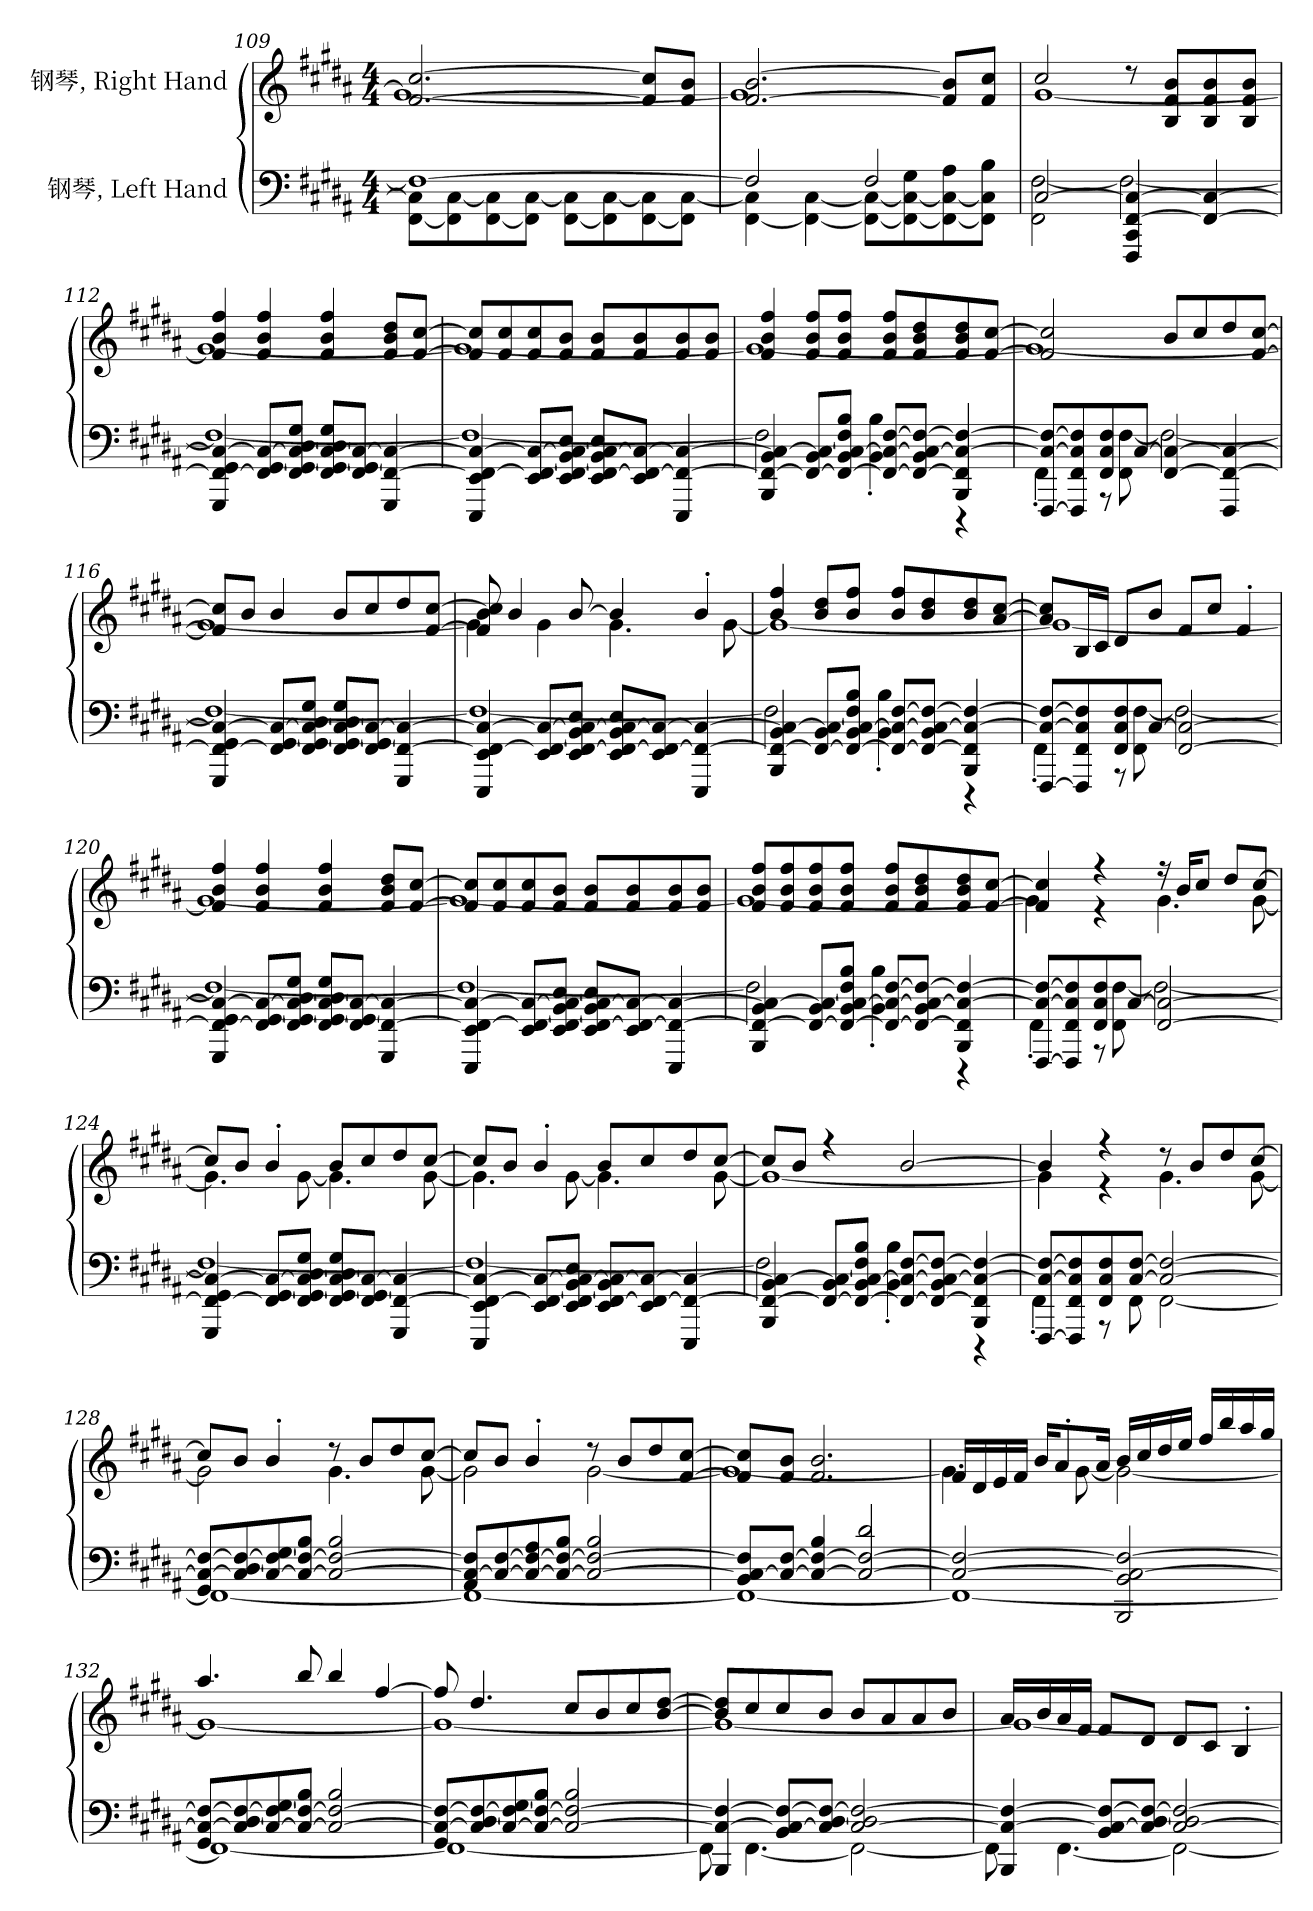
**kern	**kern
*part2	*part1
*staff2	*staff1
*I"钢琴, Left Hand	*I"钢琴, Right Hand
*clefF4	*clefG2
*k[f#c#g#d#a#]	*k[f#c#g#d#a#]
*M4/4	*M4/4
=109	=109
*^	*^
1F#_	[8FF#\ 8C#\]L	[2.f#/ [2.cc#/	1g#_
.	8FF#\] [8C#\	.	.
.	[8FF#\ 8C#\]	.	.
.	8FF#\] [8C#\J	.	.
.	[8FF#\ 8C#\]L	.	.
.	8FF#\] [8C#\	.	.
.	[8FF#\ 8C#\]	8f#/] 8cc#/]L	.
.	8FF#\] [8C#\J	8f#/ 8b/J	.
!!LO:LB:g=z	!!
=110	=110	=110	=110
2F#/]	[4FF#\ 4C#\]	[2.f#/ [2.b/	1g#]
.	4FF#\_ [4C#\	.	.
2F#/	8FF#\_ 8C#\_L	.	.
.	8FF#\_ 8C#\_ 8G#\	.	.
.	8FF#\_ 8C#\_ 8A#\	8f#/] 8b/]L	.
.	8FF#\] 8C#\] 8B\J	8f#/ 8cc#/J	.
=111	=111	=111	=111
[2C#/	2FF#\ [2F#\	2cc#/	[1g#
4FFF#/ 4CC#/ [4FF#/ 4C#/_	2F#\_	8r	.
.	.	8B/ 8f#/ 8b/L	.
4FF#/_ 4C#/_	.	8B/ 8f#/ 8b/	.
.	.	8B/ 8f#/ 8b/J	.
=112	=112	=112	=112
4GGG#/ 4FF#/_ 4GG#/ 4C#/_	1F#_	4f#/ 4b/ 4ff#/	1g#_
8FF#/_ 8GG#/ 8C#/_L	.	4f#/ 4b/ 4ff#/	.
8FF#/_ 8GG#/ 8C#/_ 8D#/ 8G#/J	.	.	.
8FF#/_ 8GG#/ 8C#/_ 8D#/ 8G#/L	.	4f#/ 4b/ 4ff#/	.
8FF#/_ 8GG#/ 8C#/_J	.	.	.
4GGG#/ 4FF#/_ 4C#/_	.	8f#/ 8b/ 8dd#/L	.
.	.	[8f#/ [8cc#/J	.
!!LO:LB:g=z	!!
=113	=113	=113	=113
4EEE/ 4EE/ 4FF#/_ 4C#/_	1F#_	8f#/] 8cc#/]L	1g#_
.	.	8f#/ 8cc#/	.
8EE/ 8FF#/_ 8C#/_L	.	8f#/ 8cc#/	.
8EE/ 8FF#/_ 8BB/ 8C#/_ 8E/J	.	8f#/ 8b/J	.
8EE/ 8FF#/_ 8BB/ 8C#/_ 8E/L	.	8f#/ 8b/L	.
8EE/ 8FF#/_ 8C#/_J	.	8f#/ 8b/	.
4EEE/ 4FF#/_ 4C#/_	.	8f#/ 8b/	.
.	.	8f#/ 8b/J	.
=114	=114	=114	=114
4BBB/ 4FF#/_ 4BB/ 4C#/_	2F#\]	4f#/ 4b/ 4ff#/	1g#_
8FF#/_ 8BB/ 8C#/_L	.	8f#/ 8b/ 8ff#/L	.
8FF#/_ 8BB/ 8C#/_ 8F#/ 8B/J	.	8f#/ 8b/ 8ff#/J	.
8FF#/_ 8C#/_ [8F#/L	4BB\' 4B\'	8f#/ 8b/ 8ff#/L	.
8FF#/_ 8BB/ 8C#/_ 8F#/_J	.	8f#/ 8b/ 8dd#/	.
4BBB/ 4FF#/] 4C#/_ 4F#/_	4r	8f#/ 8b/ 8dd#/	.
.	.	[8f#/ [8cc#/J	.
=115	=115	=115	=115
[8FFF#/ 8C#/_ 8F#/_L	4FF#'\	2f#/] 2cc#/]	1g#_
8FFF#/] 8FF#/ 8C#/] 8F#/]	.	.	.
8FF#/ 8C#/ 8F#/	8r	.	.
[8C#/J	8FF#\ [8F#\	.	.
[4FF#/ 4C#/_	2F#\_	8b/L	.
.	.	8cc#/	.
4FFF#/ 4FF#/_ 4C#/_	.	8dd#/	.
.	.	[8f#/ [8cc#/J	.
!!LO:LB:g=z	!!
=116	=116	=116	=116
4GGG#/ 4FF#/_ 4GG#/ 4C#/_	1F#_	8f#/] 8cc#/]L	1g#_
.	.	8b/J	.
8FF#/_ 8GG#/ 8C#/_L	.	4b/	.
8FF#/_ 8GG#/ 8C#/_ 8D#/ 8G#/J	.	.	.
8FF#/_ 8GG#/ 8C#/_ 8D#/ 8G#/L	.	8b/L	.
8FF#/_ 8GG#/ 8C#/_J	.	8cc#/	.
4GGG#/ 4FF#/_ 4C#/_	.	8dd#/	.
.	.	[8f#/ [8cc#/J	.
=117	=117	=117	=117
4EEE/ 4EE/ 4FF#/_ 4C#/_	1F#_	8f#/] 8b/ 8cc#/]	4g#\]
.	.	4b/	.
8EE/ 8FF#/_ 8C#/_L	.	.	4g#\
8EE/ 8FF#/_ 8BB/ 8C#/_ 8E/J	.	[8b/	.
8EE/ 8FF#/_ 8BB/ 8C#/_ 8E/L	.	4b/]	4.g#\
8EE/ 8FF#/_ 8C#/_J	.	.	.
4EEE/ 4FF#/_ 4C#/_	.	4b'/	.
.	.	.	[8g#\
=118	=118	=118	=118
4BBB/ 4FF#/_ 4BB/ 4C#/_	2F#\]	4b/ 4ff#/	1g#_
8FF#/_ 8BB/ 8C#/_L	.	8b/ 8dd#/L	.
8FF#/_ 8BB/ 8C#/_ 8F#/ 8B/J	.	8b/ 8ff#/J	.
8FF#/_ 8C#/_ [8F#/L	4BB\' 4B\'	8b/ 8ff#/L	.
8FF#/_ 8BB/ 8C#/_ 8F#/_J	.	8b/ 8dd#/	.
4BBB/ 4FF#/] 4C#/_ 4F#/_	4r	8b/ 8dd#/	.
.	.	[8a#/ [8cc#/J	.
!!LO:LB:g=z	!!
=119	=119	=119	=119
[8FFF#/ 8C#/_ 8F#/_L	4FF#'\	8a#/] 8cc#/]L	1g#_
8FFF#/] 8FF#/ 8C#/] 8F#/]	.	16B/L	.
.	.	16c#/JJ	.
8FF#/ 8C#/ 8F#/	8r	8d#/L	.
[8C#/J	8FF#\ [8F#\	8b/J	.
[2FF#/ 2C#/_	2F#\_	8f#/L	.
.	.	8cc#/J	.
.	.	4f#'/	.
=120	=120	=120	=120
4GGG#/ 4FF#/_ 4GG#/ 4C#/_	1F#_	4f#/ 4b/ 4ff#/	1g#_
8FF#/_ 8GG#/ 8C#/_L	.	4f#/ 4b/ 4ff#/	.
8FF#/_ 8GG#/ 8C#/_ 8D#/ 8G#/J	.	.	.
8FF#/_ 8GG#/ 8C#/_ 8D#/ 8G#/L	.	4f#/ 4b/ 4ff#/	.
8FF#/_ 8GG#/ 8C#/_J	.	.	.
4GGG#/ 4FF#/_ 4C#/_	.	8f#/ 8b/ 8dd#/L	.
.	.	[8f#/ [8cc#/J	.
=121	=121	=121	=121
4EEE/ 4EE/ 4FF#/_ 4C#/_	1F#_	8f#/] 8cc#/]L	1g#_
.	.	8f#/ 8cc#/	.
8EE/ 8FF#/_ 8C#/_L	.	8f#/ 8cc#/	.
8EE/ 8FF#/_ 8BB/ 8C#/_ 8E/J	.	8f#/ 8b/J	.
8EE/ 8FF#/_ 8BB/ 8C#/_ 8E/L	.	8f#/ 8b/L	.
8EE/ 8FF#/_ 8C#/_J	.	8f#/ 8b/	.
4EEE/ 4FF#/_ 4C#/_	.	8f#/ 8b/	.
.	.	8f#/ 8b/J	.
!!LO:LB:g=z	!!
=122	=122	=122	=122
4BBB/ 4FF#/_ 4BB/ 4C#/_	2F#\]	8f#/ 8b/ 8ff#/L	1g#_
.	.	8f#/ 8b/ 8ff#/	.
8FF#/_ 8BB/ 8C#/_L	.	8f#/ 8b/ 8ff#/	.
8FF#/_ 8BB/ 8C#/_ 8F#/ 8B/J	.	8f#/ 8b/ 8ff#/J	.
8FF#/_ 8C#/_ [8F#/L	4BB\' 4B\'	8f#/ 8b/ 8ff#/L	.
8FF#/_ 8BB/ 8C#/_ 8F#/_J	.	8f#/ 8b/ 8dd#/	.
4BBB/ 4FF#/] 4C#/_ 4F#/_	4r	8f#/ 8b/ 8dd#/	.
.	.	[8f#/ [8cc#/J	.
=123	=123	=123	=123
[8FFF#/ 8C#/_ 8F#/_L	4FF#'\	4f#/] 4cc#/]	4g#\]
8FFF#/] 8FF#/ 8C#/] 8F#/]	.	.	.
8FF#/ 8C#/ 8F#/	8r	4r	4r
[8C#/J	8FF#\ [8F#\	.	.
[2FF#/ 2C#/_	2F#\_	16r	4.g#\
.	.	16b/KL	.
.	.	8cc#/J	.
.	.	8dd#/L	.
.	.	[8cc#/J	[8g#\
=124	=124	=124	=124
4GGG#/ 4FF#/_ 4GG#/ 4C#/_	1F#_	8cc#/L]	4.g#\]
.	.	8b/J	.
8FF#/_ 8GG#/ 8C#/_L	.	4b'/	.
8FF#/_ 8GG#/ 8C#/_ 8D#/ 8G#/J	.	.	[8g#\
8FF#/_ 8GG#/ 8C#/_ 8D#/ 8G#/L	.	8b/L	4.g#\]
8FF#/_ 8GG#/ 8C#/_J	.	8cc#/	.
4GGG#/ 4FF#/_ 4C#/_	.	8dd#/	.
.	.	[8cc#/J	[8g#\
!!LO:PB:g=z	!!
=125	=125	=125	=125
4EEE/ 4EE/ 4FF#/_ 4C#/_	1F#_	8cc#/L]	4.g#\]
.	.	8b/J	.
8EE/ 8FF#/_ 8C#/_L	.	4b'/	.
8EE/ 8FF#/_ 8BB/ 8C#/_ 8E/J	.	.	[8g#\
8EE/ 8FF#/_ 8BB/ 8C#/_L	.	8b/L	4.g#\]
8EE/ 8FF#/_ 8C#/_J	.	8cc#/	.
4EEE/ 4FF#/_ 4C#/_	.	8dd#/	.
.	.	[8cc#/J	[8g#\
=126	=126	=126	=126
4BBB/ 4FF#/_ 4BB/ 4C#/_	2F#\]	8cc#/L]	1g#_
.	.	8b/J	.
8FF#/_ 8BB/ 8C#/_L	.	4r	.
8FF#/_ 8BB/ 8C#/_ 8F#/ 8B/J	.	.	.
8FF#/_ 8C#/_ [8F#/L	4BB\' 4B\'	[2b/	.
8FF#/_ 8BB/ 8C#/_ 8F#/_J	.	.	.
4BBB/ 4FF#/] 4C#/_ 4F#/_	4r	.	.
=127	=127	=127	=127
[8FFF#/ 8C#/_ 8F#/_L	4FF#'\	4b/]	4g#\]
8FFF#/] 8FF#/ 8C#/] 8F#/]	.	.	.
8FF#/ 8C#/ 8F#/	8r	4r	4r
[8C#/ [8F#/J	8FF#\	.	.
2C#/_ 2F#/_	[2FF#\	8r	4.g#\
.	.	8b/L	.
.	.	8dd#/	.
.	.	[8cc#/J	[8g#\
!!LO:LB:g=z	!!
=128	=128	=128	=128
8GG#/ 8C#/_ 8F#/_L	1FF#_	8cc#/L]	2g#\]
8C#/_ 8D#/ 8F#/_	.	8b/J	.
8C#/_ 8F#/_ 8G#/	.	4b'/	.
8C#/_ 8F#/_ 8B/J	.	.	.
2C#/_ 2F#/_ 2B/	.	8r	4.g#\
.	.	8b/L	.
.	.	8dd#/	.
.	.	[8cc#/J	[8g#\
=129	=129	=129	=129
8AA#/ 8C#/_ 8F#/]L	1FF#_	8cc#/L]	2g#\]
8C#/_ [8F#/	.	8b/J	.
8C#/_ 8F#/_ 8A#/	.	4b'/	.
8C#/_ 8F#/_ 8B/J	.	.	.
2C#/_ 2F#/_ 2B/	.	8r	[2g#\
.	.	8b/L	.
.	.	8dd#/	.
.	.	[8f#/ [8cc#/J	.
=130	=130	=130	=130
8BB/ 8C#/_ 8F#/]L	1FF#_	8f#/] 8cc#/]L	1g#_
8C#/_ [8F#/J	.	8f#/ 8b/J	.
4C#/_ 4F#/_ 4B/	.	2.f#/ 2.b/	.
2C#/_ 2F#/_ 2d#/	.	.	.
!!LO:LB:g=z	!!
=131	=131	=131	=131
2C#/_ 2F#/_	1FF#_	16f#/LL	4.g#\]
.	.	16d#/	.
.	.	16e/	.
.	.	16f#/JJ	.
.	.	16b/KL	.
.	.	8a#'/	.
.	.	.	[8g#\
.	.	16a#/Jk	.
2BBB/ 2BB/ 2C#/_ 2F#/_	.	16b/LL	2g#\_
.	.	16cc#/	.
.	.	16dd#/	.
.	.	16ee/JJ	.
.	.	16ff#/LL	.
.	.	16bb/	.
.	.	16aa#/	.
.	.	16gg#/JJ	.
=132	=132	=132	=132
8GG#/ 8C#/_ 8F#/_L	1FF#_	4.aa#/	1g#_
8C#/_ 8D#/ 8F#/_	.	.	.
8C#/_ 8F#/_ 8G#/	.	.	.
8C#/_ 8F#/_ 8B/J	.	8bb/	.
2C#/_ 2F#/_ 2B/	.	4bb/	.
.	.	[4ff#/	.
=133	=133	=133	=133
8GG#/ 8C#/_ 8F#/_L	1FF#_	8ff#/]	1g#_
8C#/_ 8D#/ 8F#/_	.	4.dd#/	.
8C#/_ 8F#/_ 8G#/	.	.	.
8C#/_ 8F#/_ 8B/J	.	.	.
2C#/_ 2F#/_ 2B/	.	8cc#/L	.
.	.	8b/	.
.	.	8cc#/	.
.	.	[8b/ [8dd#/J	.
!!LO:LB:g=z	!!
=134	=134	=134	=134
4BBB/ 4C#/_ 4F#/_	8FF#\]	8b/] 8dd#/]L	1g#_
.	[4.FF#\	8cc#/	.
8BB/ 8C#/_ 8F#/_L	.	8cc#/	.
8C#/_ 8D#/ 8F#/_J	.	8b/J	.
2C#/_ 2D#/ 2F#/_	2FF#\_	8b/L	.
.	.	8a#/	.
.	.	8a#/	.
.	.	8b/J	.
=135	=135	=135	=135
4BBB/ 4C#/_ 4F#/_	8FF#\]	16a#/LL	1g#_
.	.	16b/	.
.	[4.FF#\	16a#/	.
.	.	16f#/JJ	.
8BB/ 8C#/_ 8F#/_L	.	8f#/L	.
8C#/_ 8D#/ 8F#/_J	.	8d#/J	.
2C#/_ 2D#/ 2F#/_	2FF#\_	8d#/L	.
.	.	8c#/J	.
.	.	4B'/	.
*v	*v	*	*
*	*v	*v
=	=
*-	*-
